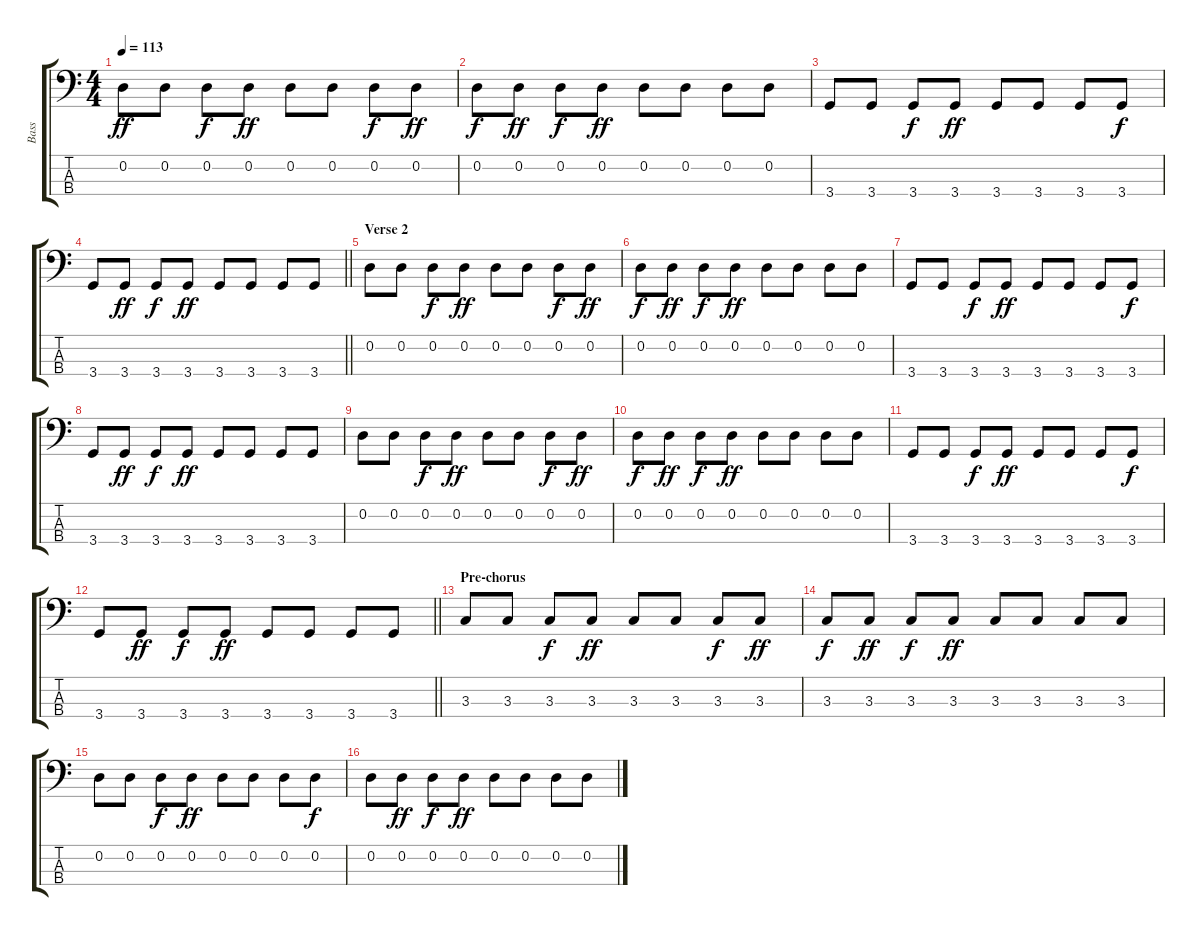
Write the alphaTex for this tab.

\track ("Bass" "Bass") {instrument electricbassfinger}
\staff {score tabs}
\tuning (G2 D2 A1 E1) {hide}
\ts (4 4)
\tempo 113
\clef f4
\ks c
0.2.8{dy ff} 0.2.8 0.2.8{dy f} 0.2.8{dy ff} 0.2.8 0.2.8 0.2.8{dy f} 0.2.8{dy ff} |
0.2.8{dy f} 0.2.8{dy ff} 0.2.8{dy f} 0.2.8{dy ff} 0.2.8 0.2.8 0.2.8 0.2.8 |
3.4.8 3.4.8 3.4.8{dy f} 3.4.8{dy ff} 3.4.8 3.4.8 3.4.8 3.4.8{dy f} |
\barLineRight lightlight
3.4.8 3.4.8{dy ff} 3.4.8{dy f} 3.4.8{dy ff} 3.4.8 3.4.8 3.4.8 3.4.8 |
\section ("" "Verse 2")
0.2.8 0.2.8 0.2.8{dy f} 0.2.8{dy ff} 0.2.8 0.2.8 0.2.8{dy f} 0.2.8{dy ff} |
0.2.8{dy f} 0.2.8{dy ff} 0.2.8{dy f} 0.2.8{dy ff} 0.2.8 0.2.8 0.2.8 0.2.8 |
3.4.8 3.4.8 3.4.8{dy f} 3.4.8{dy ff} 3.4.8 3.4.8 3.4.8 3.4.8{dy f} |
3.4.8 3.4.8{dy ff} 3.4.8{dy f} 3.4.8{dy ff} 3.4.8 3.4.8 3.4.8 3.4.8 |
0.2.8 0.2.8 0.2.8{dy f} 0.2.8{dy ff} 0.2.8 0.2.8 0.2.8{dy f} 0.2.8{dy ff} |
0.2.8{dy f} 0.2.8{dy ff} 0.2.8{dy f} 0.2.8{dy ff} 0.2.8 0.2.8 0.2.8 0.2.8 |
3.4.8 3.4.8 3.4.8{dy f} 3.4.8{dy ff} 3.4.8 3.4.8 3.4.8 3.4.8{dy f} |
\barLineRight lightlight
3.4.8 3.4.8{dy ff} 3.4.8{dy f} 3.4.8{dy ff} 3.4.8 3.4.8 3.4.8 3.4.8 |
\section ("" "Pre-chorus")
3.3.8 3.3.8 3.3.8{dy f} 3.3.8{dy ff} 3.3.8 3.3.8 3.3.8{dy f} 3.3.8{dy ff} |
3.3.8{dy f} 3.3.8{dy ff} 3.3.8{dy f} 3.3.8{dy ff} 3.3.8 3.3.8 3.3.8 3.3.8 |
0.2.8 0.2.8 0.2.8{dy f} 0.2.8{dy ff} 0.2.8 0.2.8 0.2.8 0.2.8{dy f} |
0.2.8 0.2.8{dy ff} 0.2.8{dy f} 0.2.8{dy ff} 0.2.8 0.2.8 0.2.8 0.2.8
